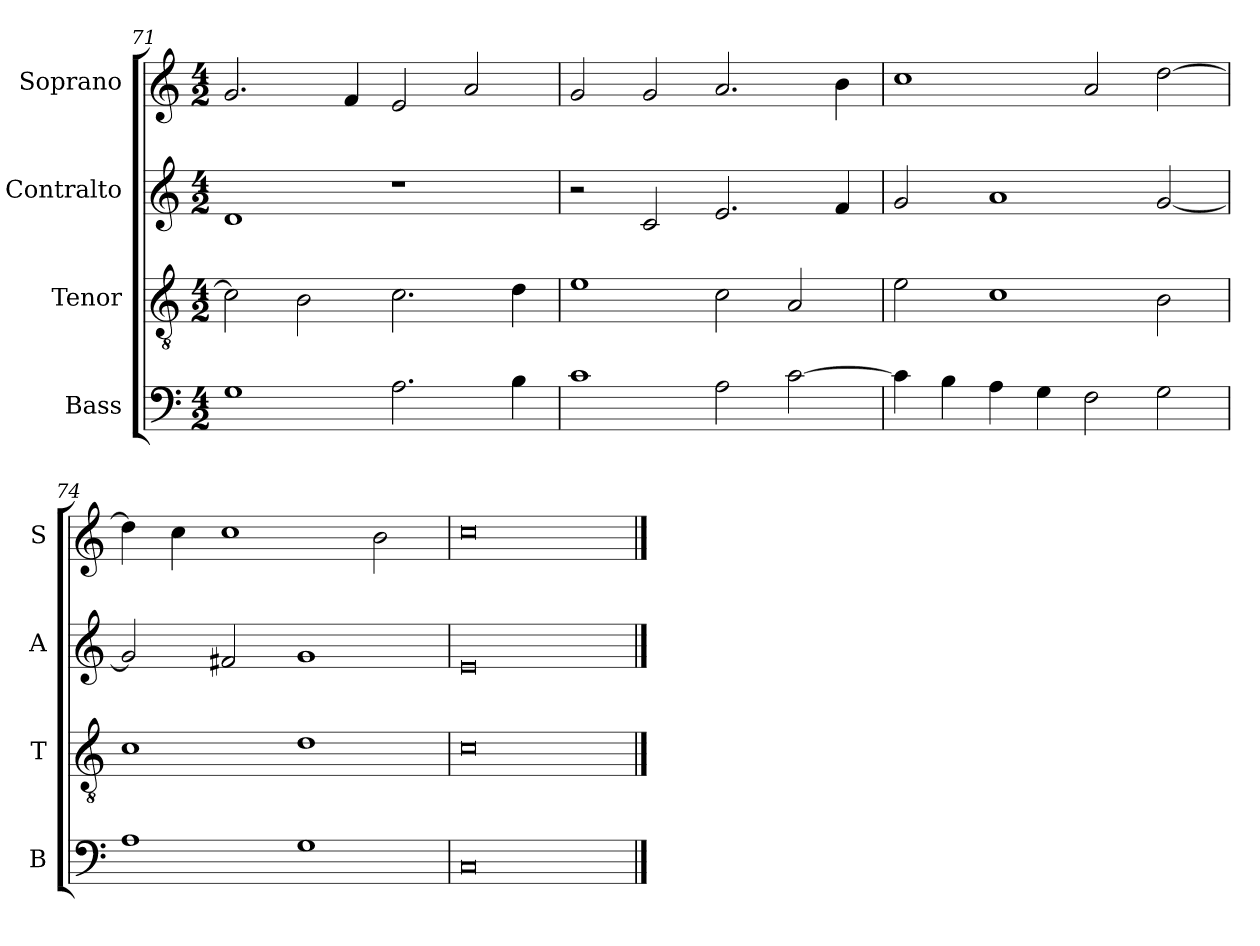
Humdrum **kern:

**kern	**kern	**kern	**kern
*part4	*part3	*part2	*part1
*staff4	*staff3	*staff2	*staff1
*I"Bass	*I"Tenor	*I"Contralto	*I"Soprano
*I'B	*I'T	*I'A	*I'S
*clefF4	*clefGv2	*clefG2	*clefG2
*k[]	*k[]	*k[]	*k[]
*C:ion	*C:ion	*C:ion	*C:ion
*M4/2	*M4/2	*M4/2	*M4/2
=71	=71	=71	=71
1G	2c]	1d	2.g
.	2B	.	.
.	.	.	4f
2.A	2.c	1r	2e
.	.	.	2a
4B	4d	.	.
=72	=72	=72	=72
1c	1e	2r	2g
.	.	2c	2g
2A	2c	2.e	2.a
[2c	2A	.	.
.	.	4f	4b
=73	=73	=73	=73
4c]	2e	2g	1cc
4B	.	.	.
4A	1c	1a	.
4G	.	.	.
2F	.	.	2a
2G	2B	[2g	[2dd
=74	=74	=74	=74
1A	1c	2g]	4dd]
.	.	.	4cc
.	.	2f#X	1cc
1G	1d	1g	.
.	.	.	2b
=75	=75	=75	=75
0C	0c	0e	0cc
==	==	==	==
*-	*-	*-	*-
